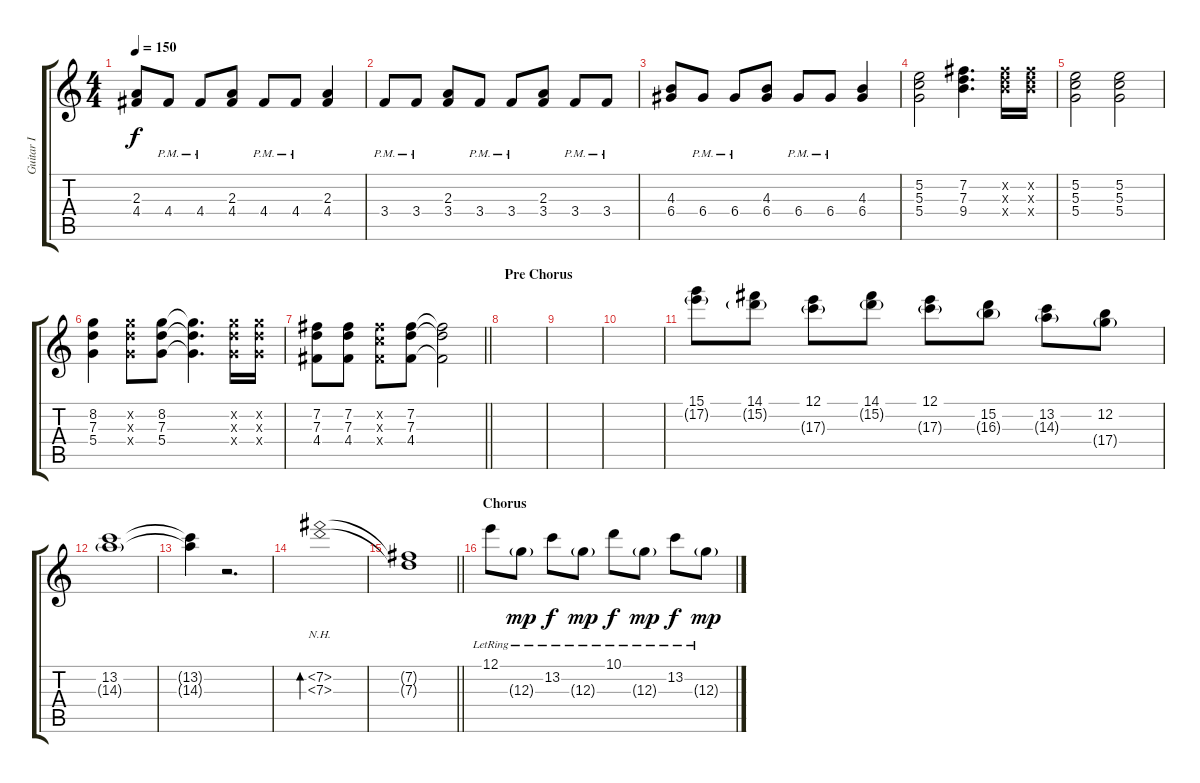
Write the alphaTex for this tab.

\track ("Guitar I" "Guitar I") {instrument distortionguitar}
\staff {score tabs}
\tuning (E4 B3 G3 D3 A2 E2) {hide}
\ts (4 4)
\tempo 150
\clef g2
\ks c
(2.3 4.4).8{dy f} 4.4{pm}.8 4.4{pm}.8 (2.3 4.4).8 4.4{pm}.8 4.4{pm}.8 (2.3 4.4).4 |
3.4{pm}.8 3.4{pm}.8 (2.3 3.4).8 3.4{pm}.8 3.4{pm}.8 (2.3 3.4).8 3.4{pm}.8 3.4{pm}.8 |
(4.3 6.4).8 6.4{pm}.8 6.4{pm}.8 (4.3 6.4).8 6.4{pm}.8 6.4{pm}.8 (4.3 6.4).4 |
(5.2 5.3 5.4).2 (7.2 7.3 9.4).4{d} (7.2{x} 7.3{x} 9.4{x}).16 (7.2{x} 7.3{x} 9.4{x}).16 |
(5.2 5.3 5.4).2 (5.2 5.3 5.4).2 |
(8.2 7.3 5.4).4 (8.2{x} 7.3{x} 5.4{x}).8 (8.2 7.3 5.4).8 (8.2{t} 7.3{t} 5.4{t}).4{d} (8.2{x} 7.3{x} 5.4{x}).16 (8.2{x} 7.3{x} 5.4{x}).16 |
\barLineRight lightlight
(7.2 7.3 4.4).8 (7.2 7.3 4.4).8 (7.2{x} 5.3{x} 4.4{x}).8 (7.2 7.3 4.4).8 (7.2{t} 7.3{t} 4.4{t}).2 |
\section ("" "Pre Chorus")
|
|
|
(15.1 17.2{g}).8{balance 8 instrument electricguitarjazz} (14.1 15.2{g}).8 (12.1 17.3{g}).8 (14.1 15.2{g}).8 (12.1 17.3{g}).8 (15.2 16.3{g}).8 (13.2 14.3{g}).8 (12.2 17.4{g}).8 |
(13.2 14.3{g}).1 |
(13.2{t} 14.3{t}).4 r.2{d} |
(7.2{nh} 7.3{nh}).1{bd 480} |
\barLineRight lightlight
(7.2{t} 7.3{t}).1 |
\section ("" "Chorus")
12.1{lr}.8{balance 8 instrument electricguitarjazz} 12.3{g lr}.8{dy mp} 13.2{lr}.8{dy f} 12.3{g lr}.8{dy mp} 10.1{lr}.8{dy f} 12.3{g lr}.8{dy mp} 13.2{lr}.8{dy f} 12.3{g lr}.8{dy mp}
